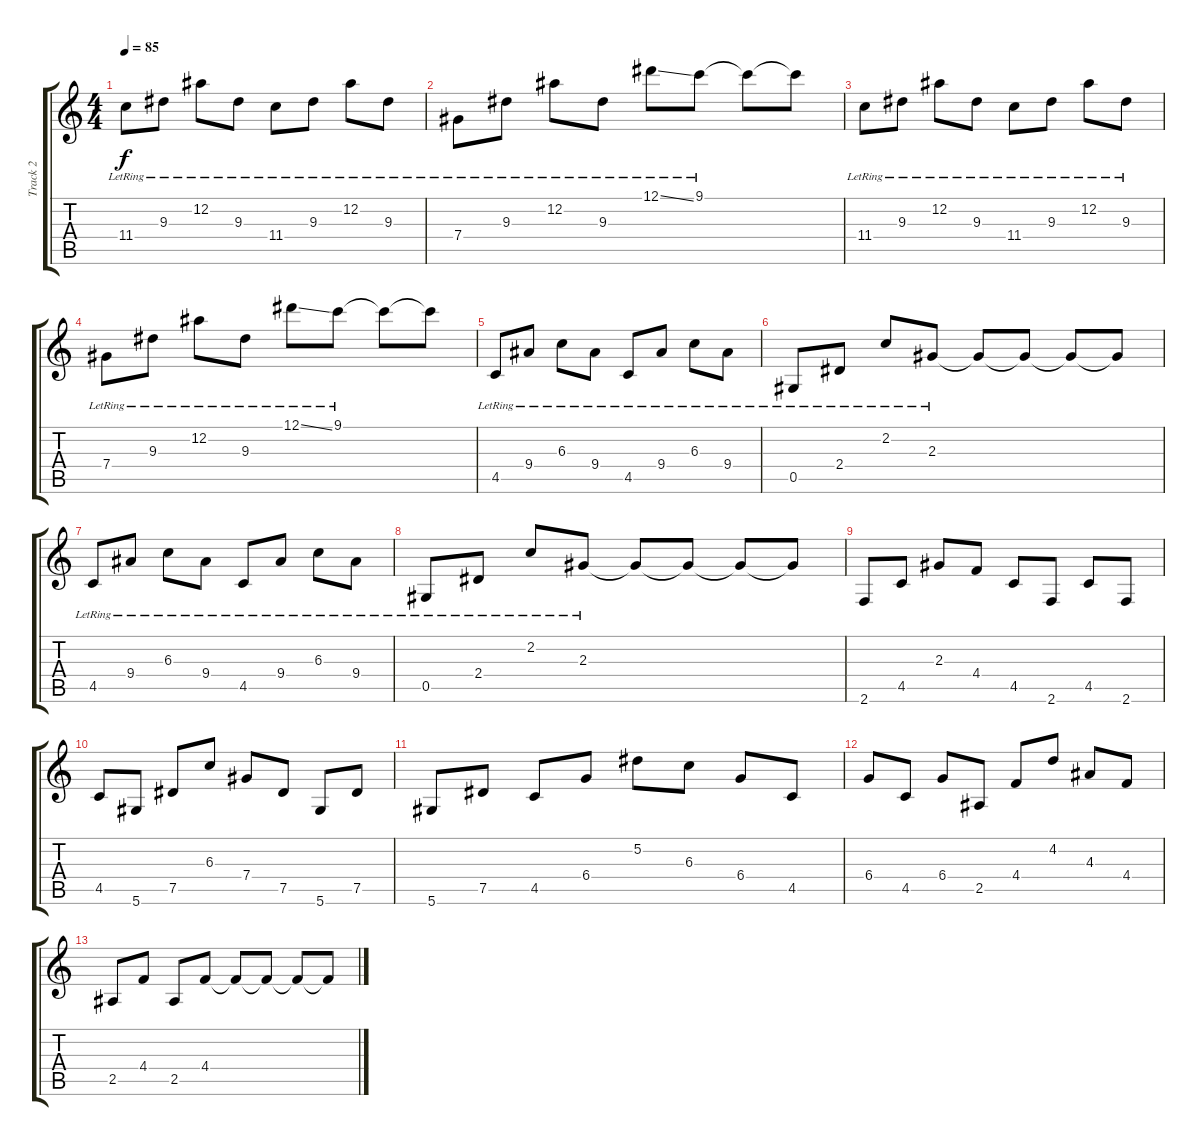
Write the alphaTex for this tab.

\track ("Track 2" "Track 2") {instrument acousticguitarsteel}
\staff {score tabs}
\tuning (Eb4 Bb3 Gb3 Db3 Ab2 Eb2) {hide}
\ts (4 4)
\tempo 85
\clef g2
\ks c
11.4{lr}.8{dy f} 9.3{lr}.8 12.2{lr}.8 9.3{lr}.8 11.4{lr}.8 9.3{lr}.8 12.2{lr}.8 9.3{lr}.8 |
7.4{lr}.8 9.3{lr}.8 12.2{lr}.8 9.3{lr}.8 12.1{ss lr}.8 9.1{lr}.8 9.1{t}.8 9.1{t}.8 |
11.4{lr}.8 9.3{lr}.8 12.2{lr}.8 9.3{lr}.8 11.4{lr}.8 9.3{lr}.8 12.2{lr}.8 9.3{lr}.8 |
7.4{lr}.8 9.3{lr}.8 12.2{lr}.8 9.3{lr}.8 12.1{ss lr}.8 9.1{lr}.8 9.1{t}.8 9.1{t}.8 |
4.5{lr}.8 9.4{lr}.8 6.3{lr}.8 9.4{lr}.8 4.5{lr}.8 9.4{lr}.8 6.3{lr}.8 9.4{lr}.8 |
0.5{lr}.8 2.4{lr}.8 2.2{lr}.8 2.3{lr}.8 2.3{t}.8 2.3{t}.8 2.3{t}.8 2.3{t}.8 |
4.5{lr}.8 9.4{lr}.8 6.3{lr}.8 9.4{lr}.8 4.5{lr}.8 9.4{lr}.8 6.3{lr}.8 9.4{lr}.8 |
0.5{lr}.8 2.4{lr}.8 2.2{lr}.8 2.3{lr}.8 2.3{t}.8 2.3{t}.8 2.3{t}.8 2.3{t}.8 |
2.6.8 4.5.8 2.3.8 4.4.8 4.5.8 2.6.8 4.5.8 2.6.8 |
4.5.8 5.6.8 7.5.8 6.3.8 7.4.8 7.5.8 5.6.8 7.5.8 |
5.6.8 7.5.8 4.5.8 6.4.8 5.2.8 6.3.8 6.4.8 4.5.8 |
6.4.8 4.5.8 6.4.8 2.5.8 4.4.8 4.2.8 4.3.8 4.4.8 |
2.5.8 4.4.8 2.5.8 4.4.8 4.4{t}.8 4.4{t}.8 4.4{t}.8 4.4{t}.8
